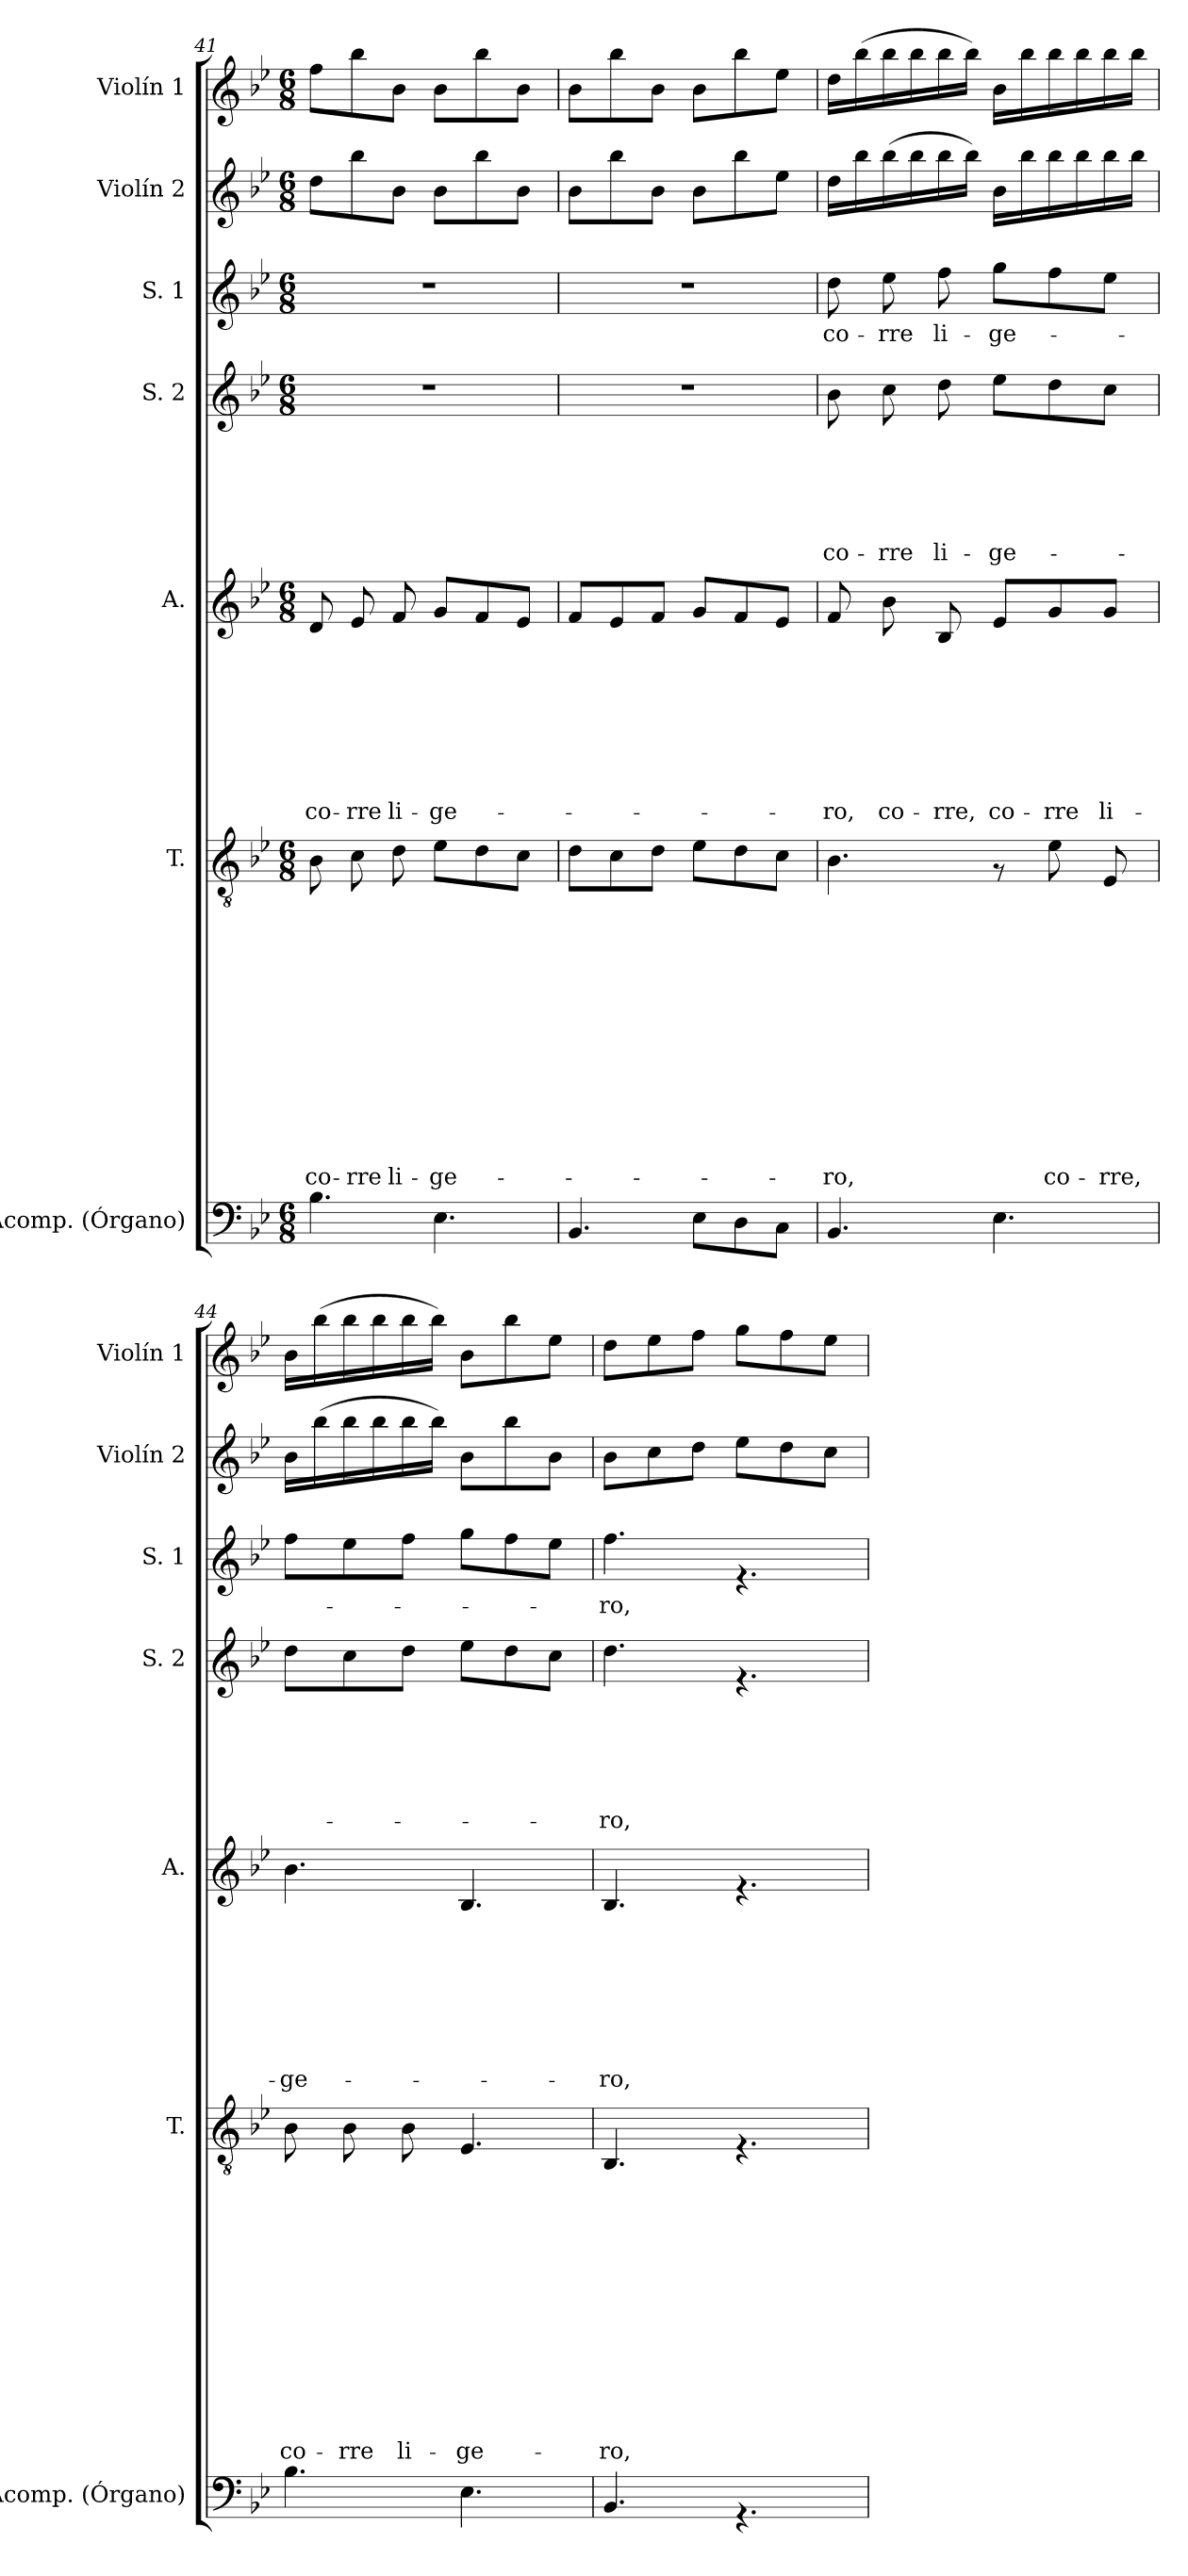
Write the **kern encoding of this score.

**kern	**kern	**text	**text	**text	**text	**text	**text	**text	**text	**text	**text	**text	**text	**text	**kern	**text	**text	**text	**text	**text	**text	**text	**text	**kern	**text	**text	**text	**text	**text	**text	**kern	**text	**kern	**kern
*part7	*part6	*part6	*part6	*part6	*part6	*part6	*part6	*part6	*part6	*part6	*part6	*part6	*part6	*part6	*part5	*part5	*part5	*part5	*part5	*part5	*part5	*part5	*part5	*part4	*part4	*part4	*part4	*part4	*part4	*part4	*part3	*part3	*part2	*part1
*staff7	*staff6	*staff6	*staff6	*staff6	*staff6	*staff6	*staff6	*staff6	*staff6	*staff6	*staff6	*staff6	*staff6	*staff6	*staff5	*staff5	*staff5	*staff5	*staff5	*staff5	*staff5	*staff5	*staff5	*staff4	*staff4	*staff4	*staff4	*staff4	*staff4	*staff4	*staff3	*staff3	*staff2	*staff1
*I"Acomp. (Órgano)	*I"T.	*	*	*	*	*	*	*	*	*	*	*	*	*	*I"A.	*	*	*	*	*	*	*	*	*I"S. 2	*	*	*	*	*	*	*I"S. 1	*	*I"Violín 2	*I"Violín 1
*I'Acomp. (Órgano)	*I'T.	*	*	*	*	*	*	*	*	*	*	*	*	*	*I'A.	*	*	*	*	*	*	*	*	*I'S. 2	*	*	*	*	*	*	*I'S. 1	*	*I'Violín 2	*I'Violín 1
*clefF4	*clefGv2	*	*	*	*	*	*	*	*	*	*	*	*	*	*clefG2	*	*	*	*	*	*	*	*	*clefG2	*	*	*	*	*	*	*clefG2	*	*clefG2	*clefG2
*k[b-e-]	*k[b-e-]	*	*	*	*	*	*	*	*	*	*	*	*	*	*k[b-e-]	*	*	*	*	*	*	*	*	*k[b-e-]	*	*	*	*	*	*	*k[b-e-]	*	*k[b-e-]	*k[b-e-]
*B-:	*B-:	*	*	*	*	*	*	*	*	*	*	*	*	*	*B-:	*	*	*	*	*	*	*	*	*B-:	*	*	*	*	*	*	*B-:	*	*B-:	*B-:
*M6/8	*M6/8	*	*	*	*	*	*	*	*	*	*	*	*	*	*M6/8	*	*	*	*	*	*	*	*	*M6/8	*	*	*	*	*	*	*M6/8	*	*M6/8	*M6/8
=41	=41	=41	=41	=41	=41	=41	=41	=41	=41	=41	=41	=41	=41	=41	=41	=41	=41	=41	=41	=41	=41	=41	=41	=41	=41	=41	=41	=41	=41	=41	=41	=41	=41	=41
!	!	!	!	!	!	!	!	!	!	!	!	!	!	!LO:LY:b	!	!	!	!	!	!	!	!	!LO:LY:b	!	!	!	!	!	!	!	!	!	!	!
4.B-\	8B-\	.	.	.	.	.	.	.	.	.	.	.	.	co-	8d/	.	.	.	.	.	.	.	co-	2.r	.	.	.	.	.	.	2.r	.	8dd\L	8ff\L
!	!	!	!	!	!	!	!	!	!	!	!	!	!	!LO:LY:b	!	!	!	!	!	!	!	!	!LO:LY:b	!	!	!	!	!	!	!	!	!	!	!
.	8c\	.	.	.	.	.	.	.	.	.	.	.	.	-rre	8e-/	.	.	.	.	.	.	.	-rre	.	.	.	.	.	.	.	.	.	8bb-\	8bb-\
!	!	!	!	!	!	!	!	!	!	!	!	!	!	!LO:LY:b	!	!	!	!	!	!	!	!	!LO:LY:b	!	!	!	!	!	!	!	!	!	!	!
.	8d\	.	.	.	.	.	.	.	.	.	.	.	.	li-	8f/	.	.	.	.	.	.	.	li-	.	.	.	.	.	.	.	.	.	8b-\J	8b-\J
!	!	!	!	!	!	!	!	!	!	!	!	!	!	!LO:LY:b	!	!	!	!	!	!	!	!	!LO:LY:b	!	!	!	!	!	!	!	!	!	!	!
4.E-\	8e-\L	.	.	.	.	.	.	.	.	.	.	.	.	-ge-	8g/L	.	.	.	.	.	.	.	-ge-	.	.	.	.	.	.	.	.	.	8b-\L	8b-\L
.	8d\	.	.	.	.	.	.	.	.	.	.	.	.	.	8f/	.	.	.	.	.	.	.	.	.	.	.	.	.	.	.	.	.	8bb-\	8bb-\
.	8c\J	.	.	.	.	.	.	.	.	.	.	.	.	.	8e-/J	.	.	.	.	.	.	.	.	.	.	.	.	.	.	.	.	.	8b-\J	8b-\J
!!LO:PB:g=z
=42	=42	=42	=42	=42	=42	=42	=42	=42	=42	=42	=42	=42	=42	=42	=42	=42	=42	=42	=42	=42	=42	=42	=42	=42	=42	=42	=42	=42	=42	=42	=42	=42	=42	=42
4.BB-/	8d\L	.	.	.	.	.	.	.	.	.	.	.	.	.	8f/L	.	.	.	.	.	.	.	.	2.r	.	.	.	.	.	.	2.r	.	8b-\L	8b-\L
.	8c\	.	.	.	.	.	.	.	.	.	.	.	.	.	8e-/	.	.	.	.	.	.	.	.	.	.	.	.	.	.	.	.	.	8bb-\	8bb-\
.	8d\J	.	.	.	.	.	.	.	.	.	.	.	.	.	8f/J	.	.	.	.	.	.	.	.	.	.	.	.	.	.	.	.	.	8b-\J	8b-\J
8E-\L	8e-\L	.	.	.	.	.	.	.	.	.	.	.	.	.	8g/L	.	.	.	.	.	.	.	.	.	.	.	.	.	.	.	.	.	8b-\L	8b-\L
8D\	8d\	.	.	.	.	.	.	.	.	.	.	.	.	.	8f/	.	.	.	.	.	.	.	.	.	.	.	.	.	.	.	.	.	8bb-\	8bb-\
8C\J	8c\J	.	.	.	.	.	.	.	.	.	.	.	.	.	8e-/J	.	.	.	.	.	.	.	.	.	.	.	.	.	.	.	.	.	8ee-\J	8ee-\J
=43	=43	=43	=43	=43	=43	=43	=43	=43	=43	=43	=43	=43	=43	=43	=43	=43	=43	=43	=43	=43	=43	=43	=43	=43	=43	=43	=43	=43	=43	=43	=43	=43	=43	=43
!	!	!	!	!	!	!	!	!	!	!	!	!	!	!LO:LY:b	!	!	!	!	!	!	!	!	!LO:LY:b	!	!	!	!	!	!	!LO:LY:b	!	!LO:LY:b	!	!
4.BB-/	4.B-\	.	.	.	.	.	.	.	.	.	.	.	.	-ro,	8f/	.	.	.	.	.	.	.	-ro,	8b-\	.	.	.	.	.	co-	8dd\	co-	16dd\LL	16dd\LL
.	.	.	.	.	.	.	.	.	.	.	.	.	.	.	.	.	.	.	.	.	.	.	.	.	.	.	.	.	.	.	.	.	16bb-\	(<16bb-\
!	!	!	!	!	!	!	!	!	!	!	!	!	!	!	!	!	!	!	!	!	!	!	!LO:LY:b	!	!	!	!	!	!	!LO:LY:b	!	!LO:LY:b	!	!
.	.	.	.	.	.	.	.	.	.	.	.	.	.	.	8b-\	.	.	.	.	.	.	.	co-	8cc\	.	.	.	.	.	-rre	8ee-\	-rre	(<16bb-\	16bb-\
.	.	.	.	.	.	.	.	.	.	.	.	.	.	.	.	.	.	.	.	.	.	.	.	.	.	.	.	.	.	.	.	.	16bb-\	16bb-\
!	!	!	!	!	!	!	!	!	!	!	!	!	!	!	!	!	!	!	!	!	!	!	!LO:LY:b	!	!	!	!	!	!	!LO:LY:b	!	!LO:LY:b	!	!
.	.	.	.	.	.	.	.	.	.	.	.	.	.	.	8B-/	.	.	.	.	.	.	.	-rre,	8dd\	.	.	.	.	.	li-	8ff\	li-	16bb-\	16bb-\
.	.	.	.	.	.	.	.	.	.	.	.	.	.	.	.	.	.	.	.	.	.	.	.	.	.	.	.	.	.	.	.	.	16bb-\JJ)	16bb-\JJ)
!	!	!	!	!	!	!	!	!	!	!	!	!	!	!	!	!	!	!	!	!	!	!	!LO:LY:b	!	!	!	!	!	!	!LO:LY:b	!	!LO:LY:b	!	!
4.E-\	8rF	.	.	.	.	.	.	.	.	.	.	.	.	.	8e-/L	.	.	.	.	.	.	.	co-	8ee-\L	.	.	.	.	.	-ge-	8gg\L	-ge-	16b-\LL	16b-\LL
.	.	.	.	.	.	.	.	.	.	.	.	.	.	.	.	.	.	.	.	.	.	.	.	.	.	.	.	.	.	.	.	.	16bb-\	16bb-\
!	!	!	!	!	!	!	!	!	!	!	!	!	!	!LO:LY:b	!	!	!	!	!	!	!	!	!LO:LY:b	!	!	!	!	!	!	!	!	!	!	!
.	8e-\	.	.	.	.	.	.	.	.	.	.	.	.	co-	8g/	.	.	.	.	.	.	.	-rre	8dd\	.	.	.	.	.	.	8ff\	.	16bb-\	16bb-\
.	.	.	.	.	.	.	.	.	.	.	.	.	.	.	.	.	.	.	.	.	.	.	.	.	.	.	.	.	.	.	.	.	16bb-\	16bb-\
!	!	!	!	!	!	!	!	!	!	!	!	!	!	!LO:LY:b	!	!	!	!	!	!	!	!	!LO:LY:b	!	!	!	!	!	!	!	!	!	!	!
.	8E-/	.	.	.	.	.	.	.	.	.	.	.	.	-rre,	8g/J	.	.	.	.	.	.	.	li-	8cc\J	.	.	.	.	.	.	8ee-\J	.	16bb-\	16bb-\
.	.	.	.	.	.	.	.	.	.	.	.	.	.	.	.	.	.	.	.	.	.	.	.	.	.	.	.	.	.	.	.	.	16bb-\JJ	16bb-\JJ
=44	=44	=44	=44	=44	=44	=44	=44	=44	=44	=44	=44	=44	=44	=44	=44	=44	=44	=44	=44	=44	=44	=44	=44	=44	=44	=44	=44	=44	=44	=44	=44	=44	=44	=44
!	!	!	!	!	!	!	!	!	!	!	!	!	!	!LO:LY:b	!	!	!	!	!	!	!	!	!LO:LY:b	!	!	!	!	!	!	!	!	!	!	!
4.B-\	8B-\	.	.	.	.	.	.	.	.	.	.	.	.	co-	4.b-\	.	.	.	.	.	.	.	-ge-	8dd\L	.	.	.	.	.	.	8ff\L	.	16b-\LL	16b-\LL
.	.	.	.	.	.	.	.	.	.	.	.	.	.	.	.	.	.	.	.	.	.	.	.	.	.	.	.	.	.	.	.	.	(<16bb-\	(<16bb-\
!	!	!	!	!	!	!	!	!	!	!	!	!	!	!LO:LY:b	!	!	!	!	!	!	!	!	!	!	!	!	!	!	!	!	!	!	!	!
.	8B-\	.	.	.	.	.	.	.	.	.	.	.	.	-rre	.	.	.	.	.	.	.	.	.	8cc\	.	.	.	.	.	.	8ee-\	.	16bb-\	16bb-\
.	.	.	.	.	.	.	.	.	.	.	.	.	.	.	.	.	.	.	.	.	.	.	.	.	.	.	.	.	.	.	.	.	16bb-\	16bb-\
!	!	!	!	!	!	!	!	!	!	!	!	!	!	!LO:LY:b	!	!	!	!	!	!	!	!	!	!	!	!	!	!	!	!	!	!	!	!
.	8B-\	.	.	.	.	.	.	.	.	.	.	.	.	li-	.	.	.	.	.	.	.	.	.	8dd\J	.	.	.	.	.	.	8ff\J	.	16bb-\	16bb-\
.	.	.	.	.	.	.	.	.	.	.	.	.	.	.	.	.	.	.	.	.	.	.	.	.	.	.	.	.	.	.	.	.	16bb-\JJ)	16bb-\JJ)
!	!	!	!	!	!	!	!	!	!	!	!	!	!	!LO:LY:b	!	!	!	!	!	!	!	!	!	!	!	!	!	!	!	!	!	!	!	!
4.E-\	4.E-/	.	.	.	.	.	.	.	.	.	.	.	.	-ge-	4.B-/	.	.	.	.	.	.	.	.	8ee-\L	.	.	.	.	.	.	8gg\L	.	8b-\L	8b-\L
.	.	.	.	.	.	.	.	.	.	.	.	.	.	.	.	.	.	.	.	.	.	.	.	8dd\	.	.	.	.	.	.	8ff\	.	8bb-\	8bb-\
.	.	.	.	.	.	.	.	.	.	.	.	.	.	.	.	.	.	.	.	.	.	.	.	8cc\J	.	.	.	.	.	.	8ee-\J	.	8b-\J	8ee-\J
=45	=45	=45	=45	=45	=45	=45	=45	=45	=45	=45	=45	=45	=45	=45	=45	=45	=45	=45	=45	=45	=45	=45	=45	=45	=45	=45	=45	=45	=45	=45	=45	=45	=45	=45
!	!	!	!	!	!	!	!	!	!	!	!	!	!	!LO:LY:b	!	!	!	!	!	!	!	!	!LO:LY:b	!	!	!	!	!	!	!LO:LY:b	!	!LO:LY:b	!	!
4.BB-/	4.BB-/	.	.	.	.	.	.	.	.	.	.	.	.	-ro,	4.B-/	.	.	.	.	.	.	.	-ro,	4.dd\	.	.	.	.	.	-ro,	4.ff\	-ro,	8b-\L	8dd\L
.	.	.	.	.	.	.	.	.	.	.	.	.	.	.	.	.	.	.	.	.	.	.	.	.	.	.	.	.	.	.	.	.	8cc\	8ee-\
.	.	.	.	.	.	.	.	.	.	.	.	.	.	.	.	.	.	.	.	.	.	.	.	.	.	.	.	.	.	.	.	.	8dd\J	8ff\J
4.rAA	4.rF	.	.	.	.	.	.	.	.	.	.	.	.	.	4.rf	.	.	.	.	.	.	.	.	4.rf	.	.	.	.	.	.	4.rf	.	8ee-\L	8gg\L
.	.	.	.	.	.	.	.	.	.	.	.	.	.	.	.	.	.	.	.	.	.	.	.	.	.	.	.	.	.	.	.	.	8dd\	8ff\
.	.	.	.	.	.	.	.	.	.	.	.	.	.	.	.	.	.	.	.	.	.	.	.	.	.	.	.	.	.	.	.	.	8cc\J	8ee-\J
=	=	=	=	=	=	=	=	=	=	=	=	=	=	=	=	=	=	=	=	=	=	=	=	=	=	=	=	=	=	=	=	=	=	=
*-	*-	*-	*-	*-	*-	*-	*-	*-	*-	*-	*-	*-	*-	*-	*-	*-	*-	*-	*-	*-	*-	*-	*-	*-	*-	*-	*-	*-	*-	*-	*-	*-	*-	*-
